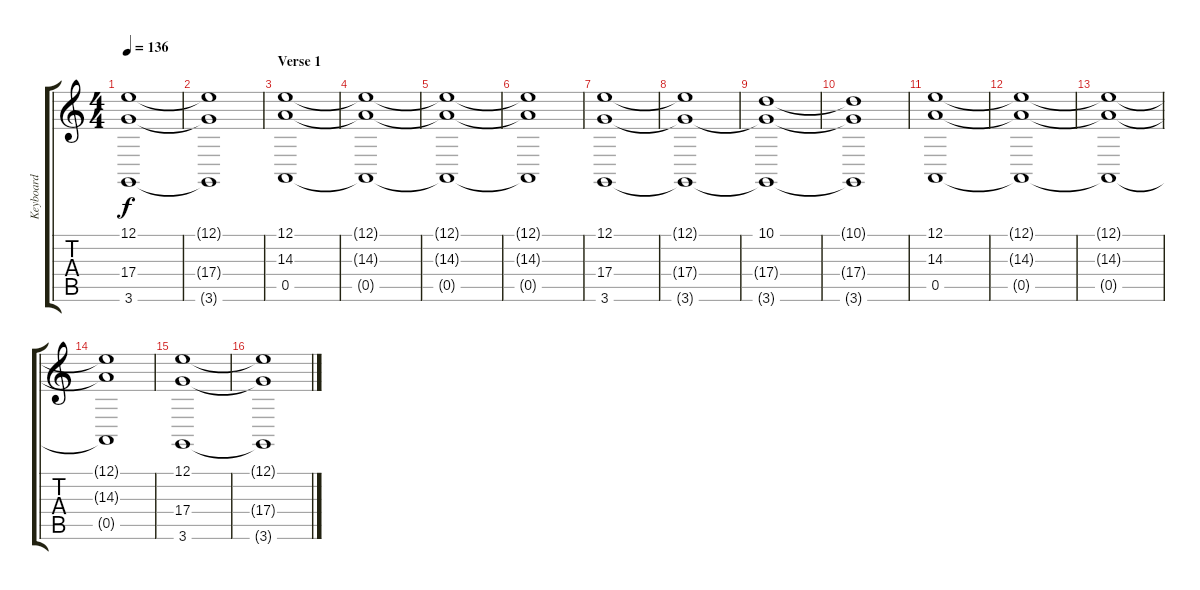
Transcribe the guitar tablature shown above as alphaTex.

\track ("Keyboard" "Keyboard") {instrument choiraahs}
\staff {score tabs}
\tuning (E4 B3 G3 D3 A2 E2) {hide}
\ts (4 4)
\tempo 136
\clef g2
\ks c
(12.1{t} 17.4{t} 3.6{t}).1{dy f} |
(12.1{t} 17.4{t} 3.6{t}).1 |
\section ("" "Verse 1")
(12.1 14.3 0.5).1 |
(12.1{t} 14.3{t} 0.5{t}).1 |
(12.1{t} 14.3{t} 0.5{t}).1 |
(12.1{t} 14.3{t} 0.5{t}).1 |
(12.1 17.4 3.6).1 |
(12.1{t} 17.4{t} 3.6{t}).1 |
(10.1 17.4{t} 3.6{t}).1 |
(10.1{t} 17.4{t} 3.6{t}).1 |
(12.1 14.3 0.5).1 |
(12.1{t} 14.3{t} 0.5{t}).1 |
(12.1{t} 14.3{t} 0.5{t}).1 |
(12.1{t} 14.3{t} 0.5{t}).1 |
(12.1 17.4 3.6).1 |
(12.1{t} 17.4{t} 3.6{t}).1
